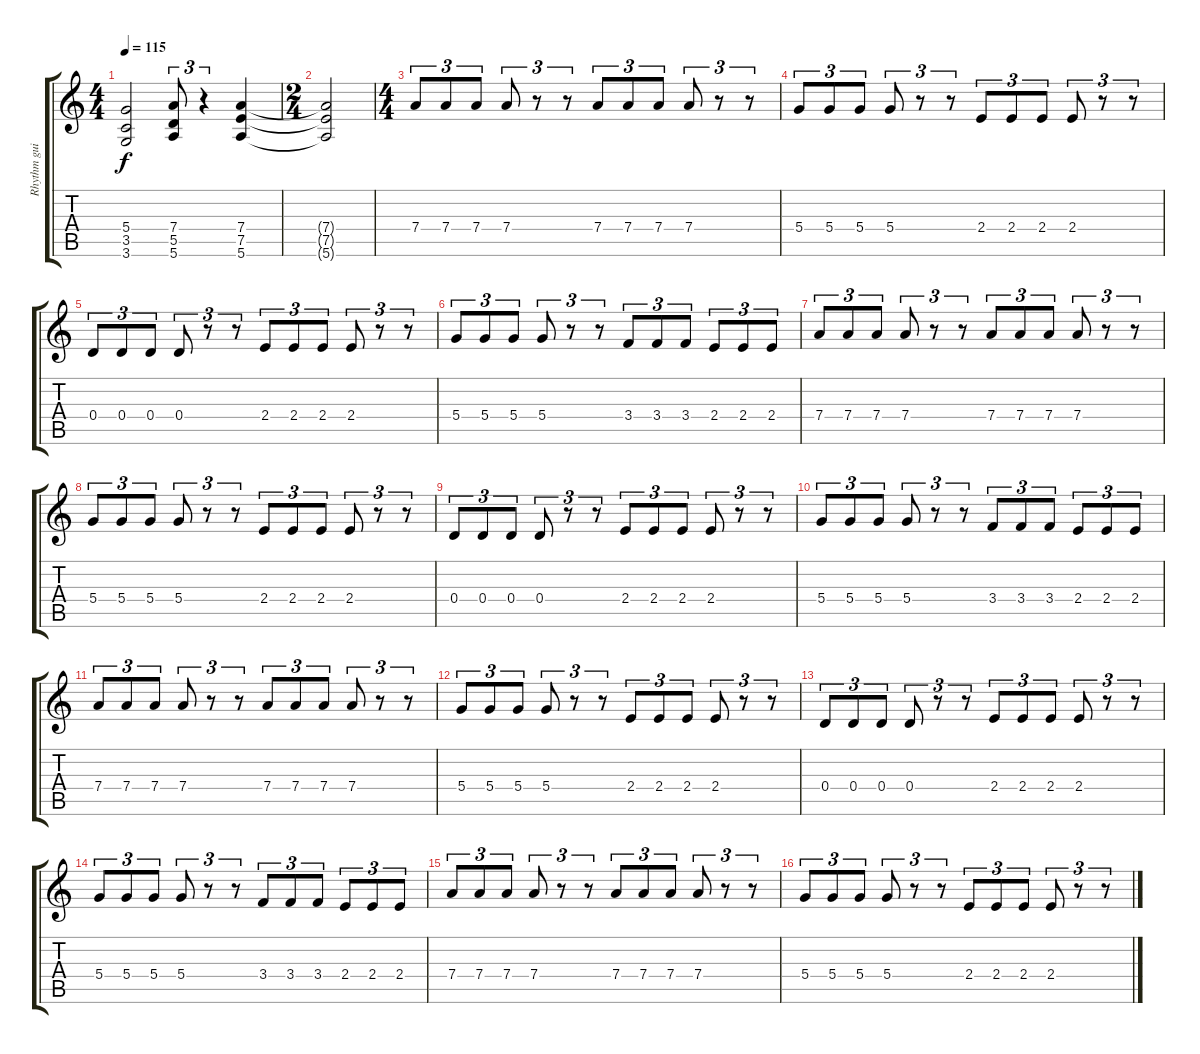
\track ("Rhythm guitar 2" "Rhythm gui") {instrument distortionguitar}
\staff {score tabs}
\tuning (E4 B3 G3 D3 A2 E2) {hide}
\ts (4 4)
\tempo 115
\clef g2
\ks c
(5.4 3.5 3.6).2{dy f} (7.4 5.5 5.6).8{tu (3 2)} r.4{tu (3 2)} (7.4 7.5 5.6).4 |
\ts (2 4)
(7.4{t} 7.5{t} 5.6{t}).2 |
\ts (4 4)
7.4.8{tu (3 2) instrument overdrivenguitar} 7.4.8{tu (3 2)} 7.4.8{tu (3 2)} 7.4.8{tu (3 2)} r.8{tu (3 2)} r.8{tu (3 2)} 7.4.8{tu (3 2)} 7.4.8{tu (3 2)} 7.4.8{tu (3 2)} 7.4.8{tu (3 2)} r.8{tu (3 2)} r.8{tu (3 2)} |
5.4.8{tu (3 2)} 5.4.8{tu (3 2)} 5.4.8{tu (3 2)} 5.4.8{tu (3 2)} r.8{tu (3 2)} r.8{tu (3 2)} 2.4.8{tu (3 2)} 2.4.8{tu (3 2)} 2.4.8{tu (3 2)} 2.4.8{tu (3 2)} r.8{tu (3 2)} r.8{tu (3 2)} |
0.4.8{tu (3 2)} 0.4.8{tu (3 2)} 0.4.8{tu (3 2)} 0.4.8{tu (3 2)} r.8{tu (3 2)} r.8{tu (3 2)} 2.4.8{tu (3 2)} 2.4.8{tu (3 2)} 2.4.8{tu (3 2)} 2.4.8{tu (3 2)} r.8{tu (3 2)} r.8{tu (3 2)} |
5.4.8{tu (3 2)} 5.4.8{tu (3 2)} 5.4.8{tu (3 2)} 5.4.8{tu (3 2)} r.8{tu (3 2)} r.8{tu (3 2)} 3.4.8{tu (3 2)} 3.4.8{tu (3 2)} 3.4.8{tu (3 2)} 2.4.8{tu (3 2)} 2.4.8{tu (3 2)} 2.4.8{tu (3 2)} |
7.4.8{tu (3 2)} 7.4.8{tu (3 2)} 7.4.8{tu (3 2)} 7.4.8{tu (3 2)} r.8{tu (3 2)} r.8{tu (3 2)} 7.4.8{tu (3 2)} 7.4.8{tu (3 2)} 7.4.8{tu (3 2)} 7.4.8{tu (3 2)} r.8{tu (3 2)} r.8{tu (3 2)} |
5.4.8{tu (3 2)} 5.4.8{tu (3 2)} 5.4.8{tu (3 2)} 5.4.8{tu (3 2)} r.8{tu (3 2)} r.8{tu (3 2)} 2.4.8{tu (3 2)} 2.4.8{tu (3 2)} 2.4.8{tu (3 2)} 2.4.8{tu (3 2)} r.8{tu (3 2)} r.8{tu (3 2)} |
0.4.8{tu (3 2)} 0.4.8{tu (3 2)} 0.4.8{tu (3 2)} 0.4.8{tu (3 2)} r.8{tu (3 2)} r.8{tu (3 2)} 2.4.8{tu (3 2)} 2.4.8{tu (3 2)} 2.4.8{tu (3 2)} 2.4.8{tu (3 2)} r.8{tu (3 2)} r.8{tu (3 2)} |
5.4.8{tu (3 2)} 5.4.8{tu (3 2)} 5.4.8{tu (3 2)} 5.4.8{tu (3 2)} r.8{tu (3 2)} r.8{tu (3 2)} 3.4.8{tu (3 2)} 3.4.8{tu (3 2)} 3.4.8{tu (3 2)} 2.4.8{tu (3 2)} 2.4.8{tu (3 2)} 2.4.8{tu (3 2)} |
7.4.8{tu (3 2)} 7.4.8{tu (3 2)} 7.4.8{tu (3 2)} 7.4.8{tu (3 2)} r.8{tu (3 2)} r.8{tu (3 2)} 7.4.8{tu (3 2)} 7.4.8{tu (3 2)} 7.4.8{tu (3 2)} 7.4.8{tu (3 2)} r.8{tu (3 2)} r.8{tu (3 2)} |
5.4.8{tu (3 2)} 5.4.8{tu (3 2)} 5.4.8{tu (3 2)} 5.4.8{tu (3 2)} r.8{tu (3 2)} r.8{tu (3 2)} 2.4.8{tu (3 2)} 2.4.8{tu (3 2)} 2.4.8{tu (3 2)} 2.4.8{tu (3 2)} r.8{tu (3 2)} r.8{tu (3 2)} |
0.4.8{tu (3 2)} 0.4.8{tu (3 2)} 0.4.8{tu (3 2)} 0.4.8{tu (3 2)} r.8{tu (3 2)} r.8{tu (3 2)} 2.4.8{tu (3 2)} 2.4.8{tu (3 2)} 2.4.8{tu (3 2)} 2.4.8{tu (3 2)} r.8{tu (3 2)} r.8{tu (3 2)} |
5.4.8{tu (3 2)} 5.4.8{tu (3 2)} 5.4.8{tu (3 2)} 5.4.8{tu (3 2)} r.8{tu (3 2)} r.8{tu (3 2)} 3.4.8{tu (3 2)} 3.4.8{tu (3 2)} 3.4.8{tu (3 2)} 2.4.8{tu (3 2)} 2.4.8{tu (3 2)} 2.4.8{tu (3 2)} |
7.4.8{tu (3 2)} 7.4.8{tu (3 2)} 7.4.8{tu (3 2)} 7.4.8{tu (3 2)} r.8{tu (3 2)} r.8{tu (3 2)} 7.4.8{tu (3 2)} 7.4.8{tu (3 2)} 7.4.8{tu (3 2)} 7.4.8{tu (3 2)} r.8{tu (3 2)} r.8{tu (3 2)} |
5.4.8{tu (3 2)} 5.4.8{tu (3 2)} 5.4.8{tu (3 2)} 5.4.8{tu (3 2)} r.8{tu (3 2)} r.8{tu (3 2)} 2.4.8{tu (3 2)} 2.4.8{tu (3 2)} 2.4.8{tu (3 2)} 2.4.8{tu (3 2)} r.8{tu (3 2)} r.8{tu (3 2)}
